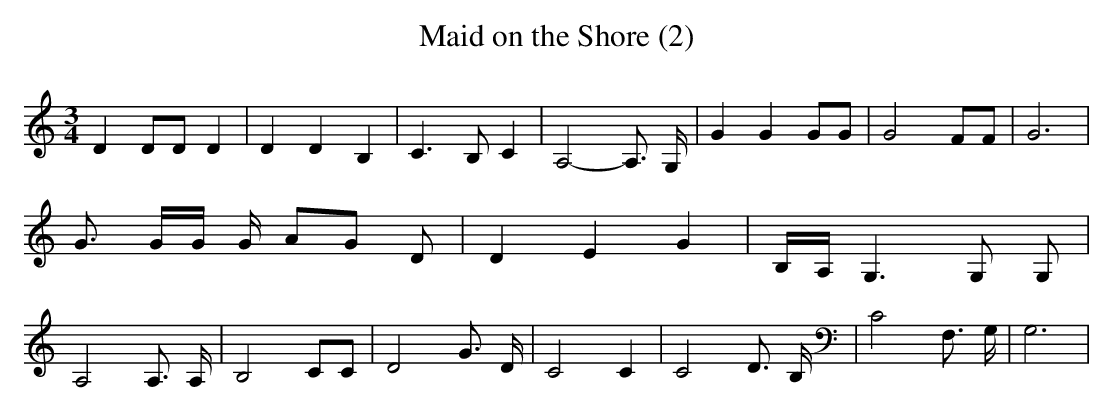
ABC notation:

X:1
T:Maid on the Shore (2)
M:3/4
L:1/8
K:C
 D2 DD D2| D2 D2 B,2| C3 B, C2| A,4- A,3/2 G,/2| G2 G2 GG| G4 FF| G6|\
 G3/2 G/2G/2 G/2 AG D| D2 E2 G2|B,/2-A,/2 G,3 G, G,| A,4 A,3/2 A,/2|\
 B,4 CC| D4 G3/2 D/2| C4 C2| C4 D3/2 B,/2| C4 F,3/2 G,/2| G,6|
